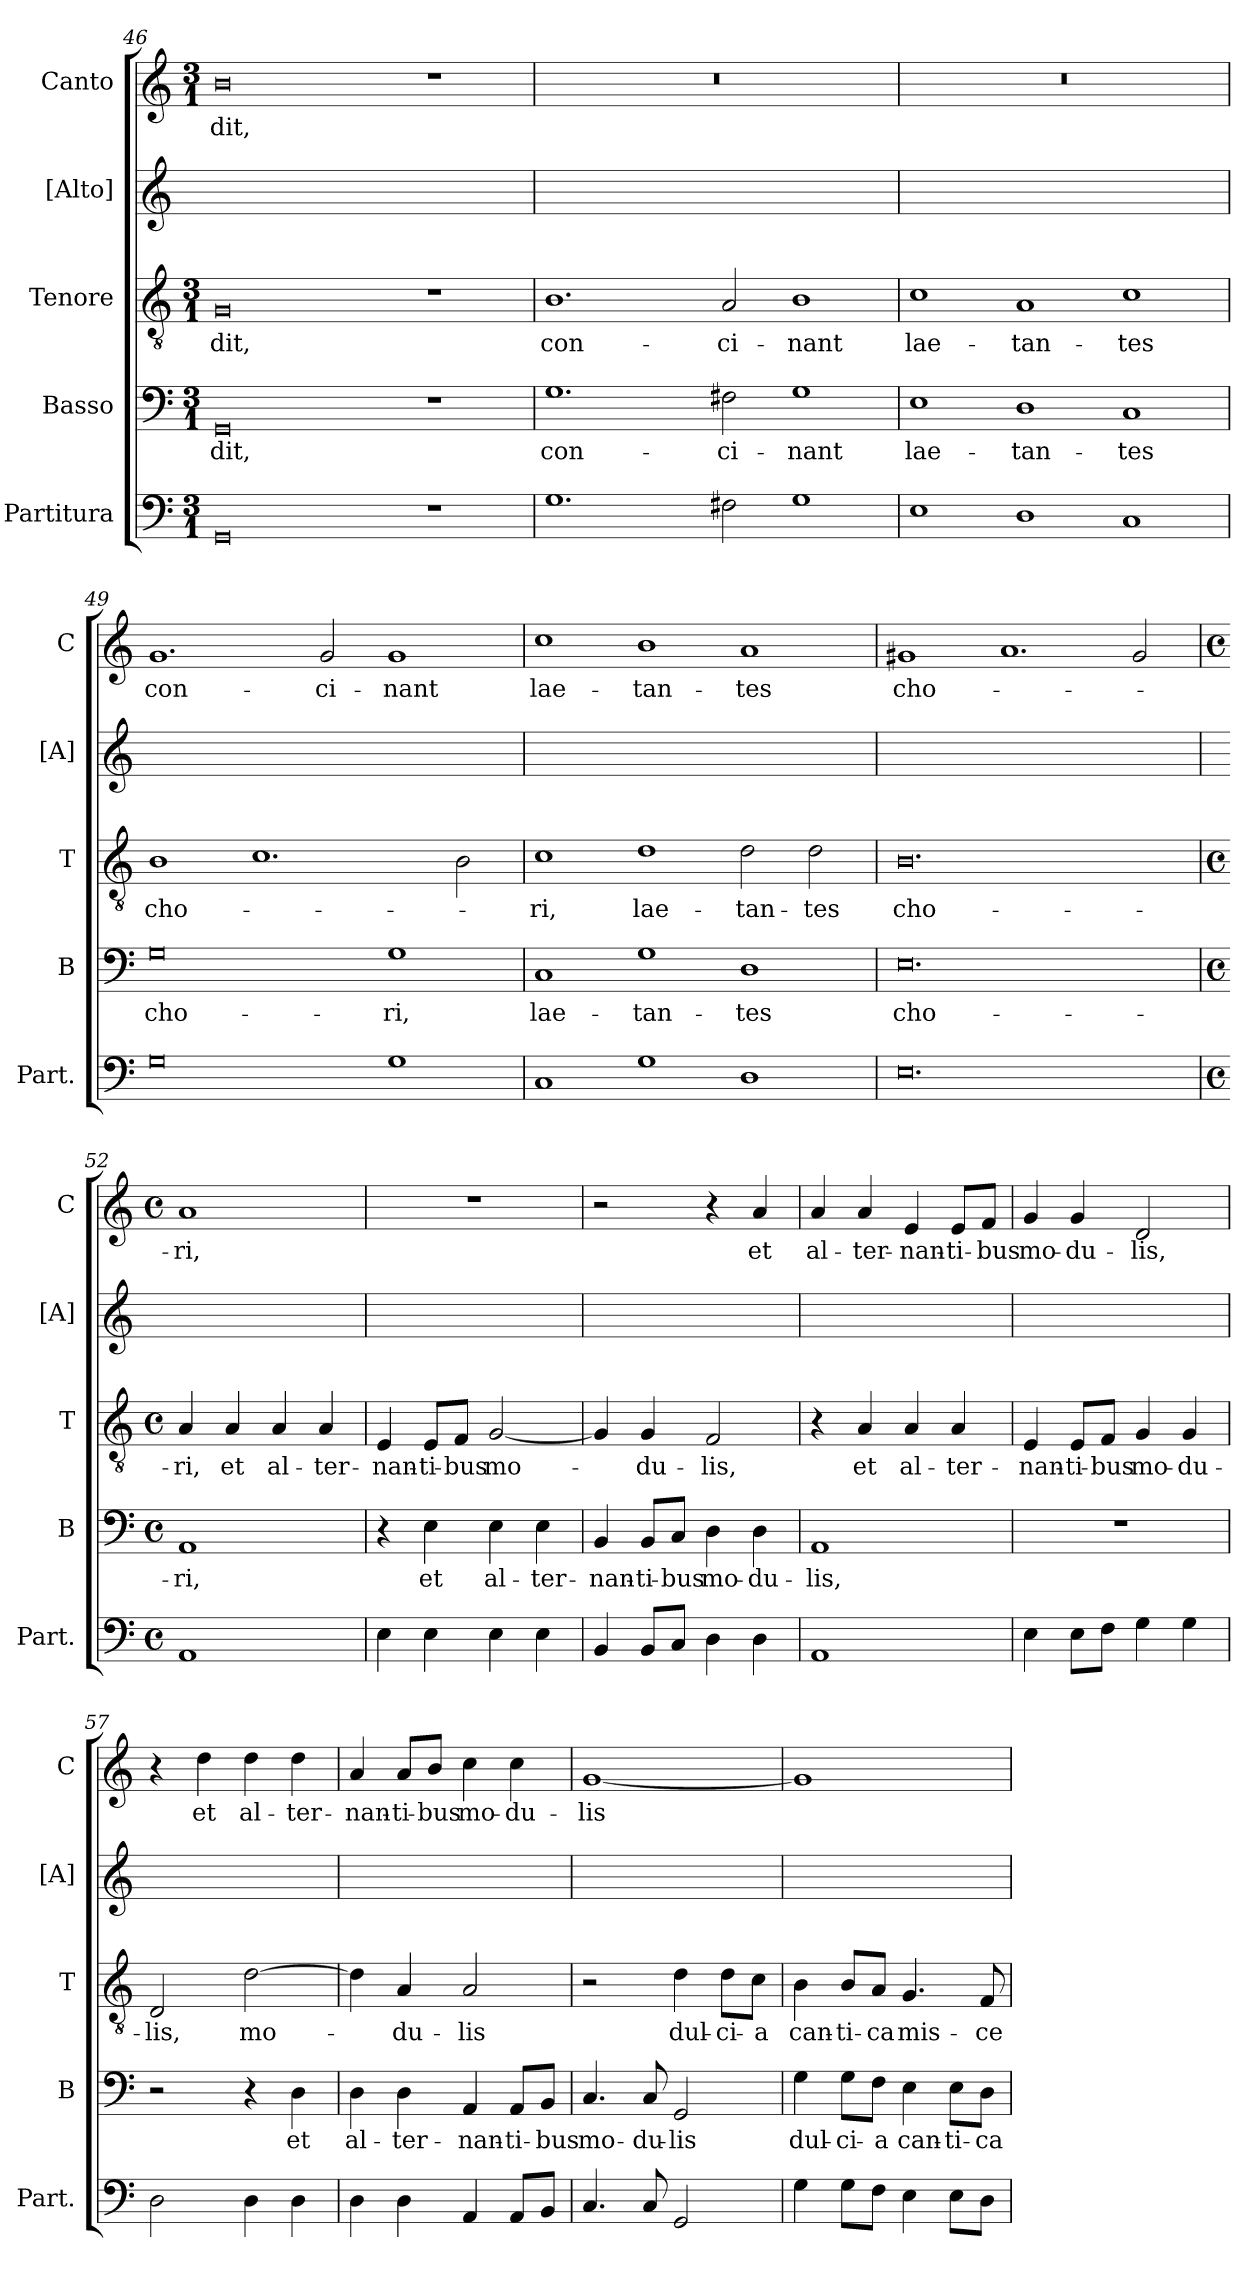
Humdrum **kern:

**kern	**kern	**text	**kern	**text	**kern	**kern	**text
*part5	*part4	*part4	*part3	*part3	*part2	*part1	*part1
*staff5	*staff4	*staff4	*staff3	*staff3	*staff2	*staff1	*staff1
*I"Partitura	*I"Basso	*	*I"Tenore	*	*I"[Alto]	*I"Canto	*
*I'Part.	*I'B	*	*I'T	*	*I'[A]	*I'C	*
*clefF4	*clefF4	*	*clefGv2	*	*clefG2	*clefG2	*
*k[]	*k[]	*	*k[]	*	*k[]	*k[]	*
*M3/1	*M3/1	*	*M3/1	*	*	*M3/1	*
=46	=46	=46	=46	=46	=46	=46	=46
0GG	0GG	-dit,	0G	-dit,	1ryy	0b	-dit,
.	.	.	.	.	0ryy	.	.
1r	1r	.	1r	.	.	1r	.
=47	=47	=47	=47	=47	=47	=47	=47
1.G	1.G	con-	1.B	con-	1ryy	0.r	.
.	.	.	.	.	0ryy	.	.
2F#X>\	2F#X\	-ci-	2A/	-ci-	.	.	.
1G	1G	-nant	1B	-nant	.	.	.
=48	=48	=48	=48	=48	=48	=48	=48
1E>	1E	lae-	1c	lae-	1ryy	0.r	.
1D	1D	-tan-	1A	-tan-	0ryy	.	.
1C	1C	-tes	1c	-tes	.	.	.
=49	=49	=49	=49	=49	=49	=49	=49
0G	0G	cho-	1B	cho-	1ryy	1.g	con-
.	.	.	1.c	.	0ryy	.	.
.	.	.	.	.	.	2g/	-ci-
1G	1G	-ri,	.	.	.	1g	-nant
.	.	.	2B\	.	.	.	.
=50	=50	=50	=50	=50	=50	=50	=50
1C	1C	lae-	1c	-ri,	1ryy	1cc	lae-
1G	1G	-tan-	1d	lae-	0ryy	1b	-tan-
1D	1D	-tes	2d\	-tan-	.	1a	-tes
.	.	.	2d\	-tes	.	.	.
=51	=51	=51	=51	=51	=51	=51	=51
0.E	0.E	cho-	0.B	cho-	1ryy	1g#X	cho-
.	.	.	.	.	0ryy	1.a	.
.	.	.	.	.	.	2g#/	.
=52	=52	=52	=52	=52	=52	=52	=52
*M4/4	*M4/4	*	*M4/4	*	*	*M4/4	*
*met(c)	*met(c)	*	*met(c)	*	*	*met(c)	*
*	*	*	*	*	*	*MM120	*
1AA	1AA	-ri,	4A/	-ri,	1ryy	1a	-ri,
.	.	.	4A/	et	.	.	.
.	.	.	4A/	al-	.	.	.
.	.	.	4A/	-ter-	.	.	.
=53	=53	=53	=53	=53	=53	=53	=53
4E\	4r	.	4E/	-nan-	1ryy	1r	.
4E\	4E\	et	8E/L	-ti-	.	.	.
.	.	.	8F/J	-bus	.	.	.
4E\	4E\	al-	[2G/	mo-	.	.	.
4E\	4E\	-ter-	.	.	.	.	.
=54	=54	=54	=54	=54	=54	=54	=54
4BB>/	4BB/	-nan-	4G/]	.	1ryy	2r	.
8BB>/L	8BB/L	-ti-	4G/	-du-	.	.	.
8C/J	8C/J	-bus	.	.	.	.	.
4D\	4D\	mo-	2F/	-lis,	.	4r	.
4D\	4D\	-du-	.	.	.	4a/	et
=55	=55	=55	=55	=55	=55	=55	=55
1AA	1AA	-lis,	4r	.	1ryy	4a/	al-
.	.	.	4A/	et	.	4a/	-ter-
.	.	.	4A/	al-	.	4e/	-nan-
.	.	.	4A/	-ter-	.	8e/L	-ti-
.	.	.	.	.	.	8f/J	-bus
=56	=56	=56	=56	=56	=56	=56	=56
4E\	1r	.	4E/	-nan-	1ryy	4g/	mo-
8E\L	.	.	8E/L	-ti-	.	4g/	-du-
8F\J	.	.	8F/J	-bus	.	.	.
4G\	.	.	4G/	mo-	.	2d/	-lis,
4G\	.	.	4G/	-du-	.	.	.
=57	=57	=57	=57	=57	=57	=57	=57
2D\	2r	.	2D/	-lis,	1ryy	4r	.
.	.	.	.	.	.	4dd\	et
4D\	4r	.	[2d\	mo-	.	4dd\	al-
4D\	4D\	et	.	.	.	4dd\	-ter-
=58	=58	=58	=58	=58	=58	=58	=58
4D\	4D\	al-	4d\]	.	1ryy	4a/	-nan-
4D\	4D\	-ter-	4A/	-du-	.	8a/L	-ti-
.	.	.	.	.	.	8b/J	-bus
4AA/	4AA/	-nan-	2A/	-lis	.	4cc\	mo-
8AA/L	8AA/L	-ti-	.	.	.	4cc\	-du-
8BB/J	8BB/J	-bus	.	.	.	.	.
=59	=59	=59	=59	=59	=59	=59	=59
4.C/	4.C/	mo-	2r	.	1ryy	[1g	-lis
8C/	8C/	-du-	.	.	.	.	.
2GG/	2GG/	-lis	4d\	dul-	.	.	.
.	.	.	8d\L	-ci-	.	.	.
.	.	.	8c\J	-a	.	.	.
=60	=60	=60	=60	=60	=60	=60	=60
4G\	4G\	dul-	4B\	can-	1ryy	1g]	.
8G\L	8G\L	-ci-	8B/L	-ti-	.	.	.
8F\J	8F\J	-a	8A/J	-ca	.	.	.
4E>\	4E\	can-	4.G/	mis-	.	.	.
8E>\L	8E\L	-ti-	.	.	.	.	.
8D\J	8D\J	-ca	8F/	-ce-	.	.	.
=	=	=	=	=	=	=	=
*-	*-	*-	*-	*-	*-	*-	*-
